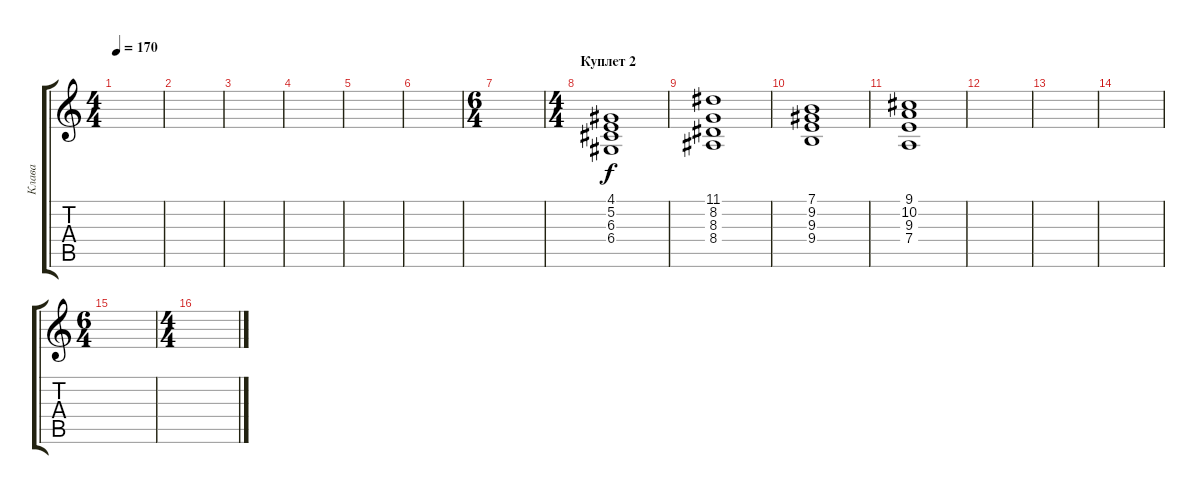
\track ("Клава" "Клава") {instrument synthstrings1}
\staff {score tabs}
\tuning (E4 B3 G3 D3 A2 E2) {hide}
\ts (4 4)
\tempo 170
\clef g2
\ks c
|
|
|
|
|
|
\ts (6 4)
|
\ts (4 4)
\section ("" "Куплет 2")
(4.1 5.2 6.3 6.4).1 |
(11.1 8.2 8.3 8.4).1 |
(7.1 9.2 9.3 9.4).1 |
(9.1 10.2 9.3 7.4).1 |
|
|
|
\ts (6 4)
|
\ts (4 4)
